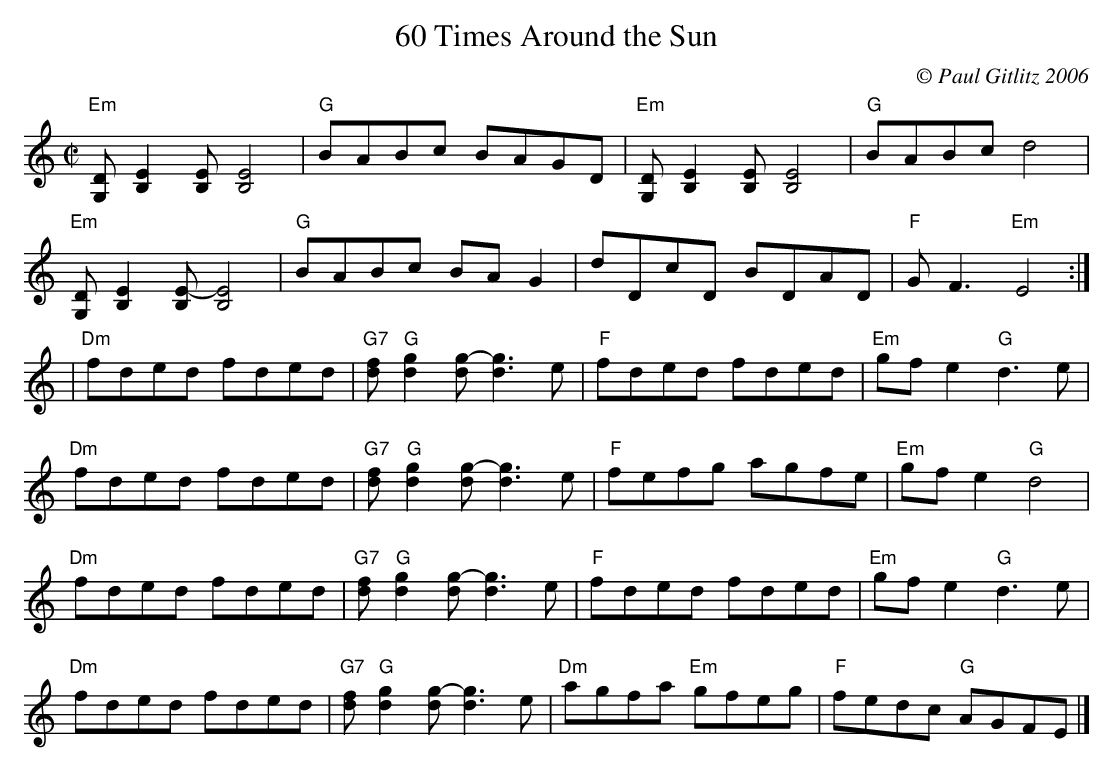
X:1
T:60 Times Around the Sun
M:C|
L:1/8
C:© Paul Gitlitz 2006
K:E Phrygian
"Em"[G,D][B,2E2][B,E][B,4E4]|"G"BABc BAGD |"Em"[G,D][B,2E2][B,E][B,4E4]|"G"BABc d4|!
"Em"[G,D][B,2E2][B,E-][B,4E4]|"G"BABc BA G2|dDcD BDAD|"F"GF3 "Em"E4:|!
|"Dm"fded fded|"G7"[df]"G"[d2g2][dg-][d3g3]e|"F"fded fded|"Em"gfe2 "G"d3e|!
"Dm"fded fded|"G7"[df]"G"[d2g2][dg-][d3g3]e|"F"fefg agfe|"Em"gfe2"G"d4|!
"Dm"fded fded|"G7"[df]"G"[d2g2][dg-][d3g3]e|"F"fded fded|"Em"gfe2 "G"d3e|!
"Dm"fded fded|"G7"[df]"G"[d2g2][dg-][d3g3]e|"Dm"agfa "Em"gfeg|"F"fedc "G"AGFE|]
